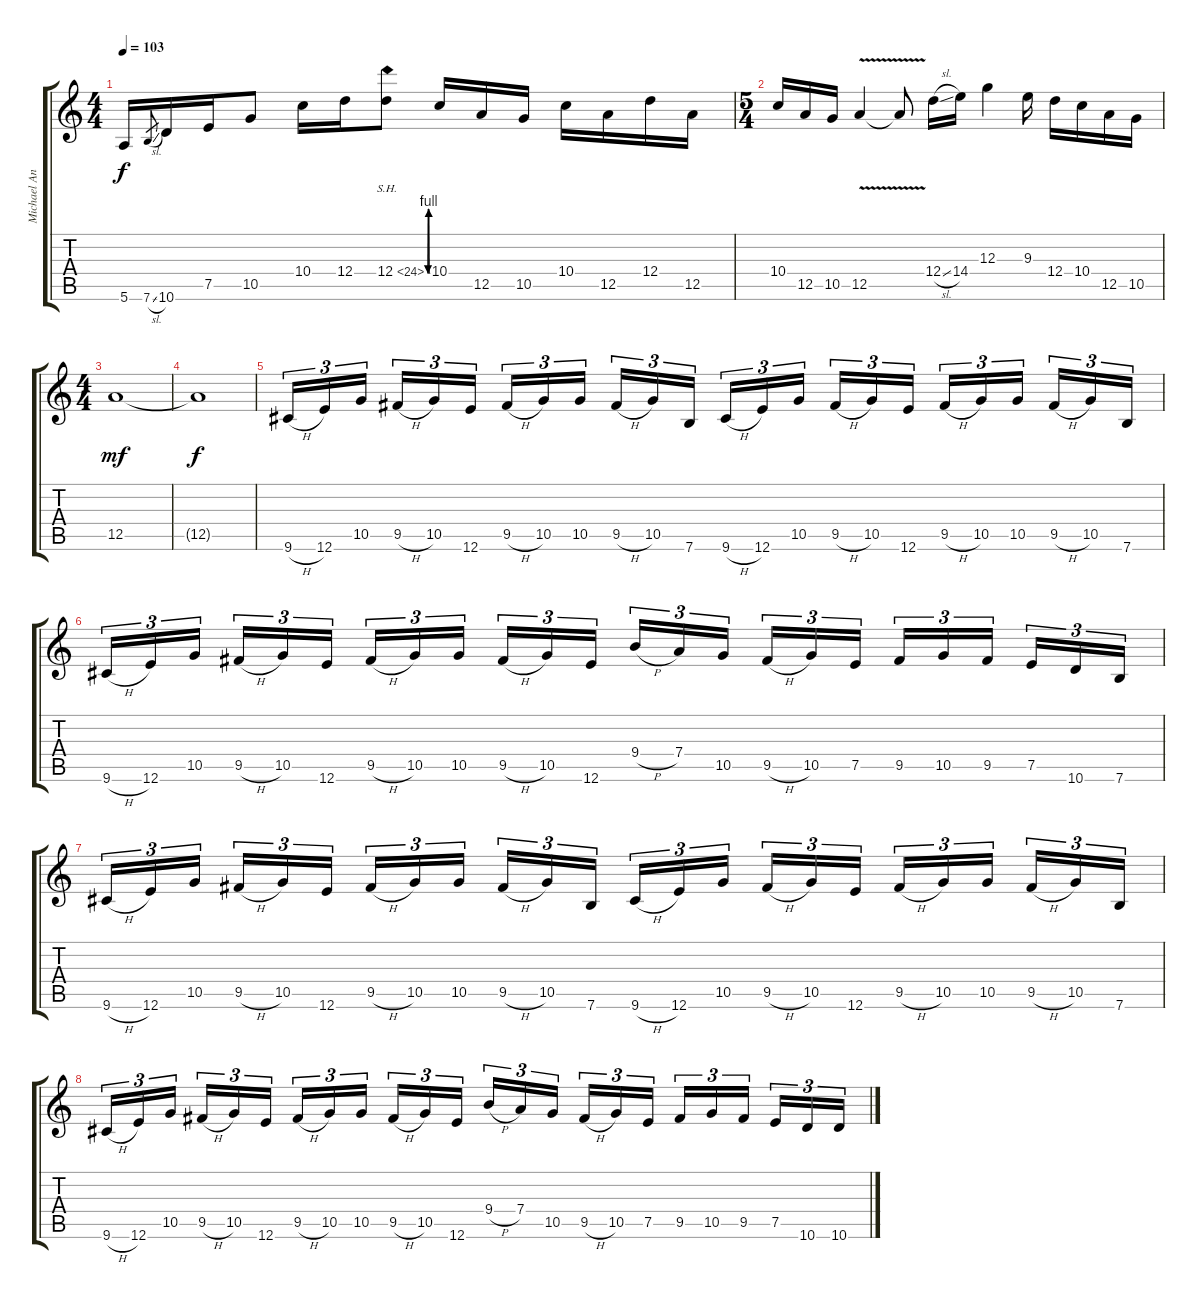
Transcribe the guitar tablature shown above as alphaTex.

\track ("Michael Angelo" "Michael An") {instrument distortionguitar}
\staff {score tabs}
\tuning (E4 B3 G3 D3 A2 E2) {hide}
\ts (4 4)
\tempo 103
\clef g2
\ks c
5.6{t}.16{dy f} 7.6{sl}.8{gr} 10.6.16 7.5.16 10.5.8 10.4.16 12.4.16 12.4{be (custom 0 0 15 4 30 4 45 0 60 0) sh 12}.8 10.4.16 12.5.16 10.5.16 10.4.16 12.5.16 12.4.16 12.5.16 |
\ts (5 4)
10.4.16 12.5.16 10.5.16 12.5{v}.4 12.5{t}.8 12.4{sl}.16 14.4.16 12.3.4 9.3.16 12.4.16 10.4.16 12.5.16 10.5.16 |
\ts (4 4)
12.5.1{dy mf} |
12.5{t}.1{dy f} |
9.6{h}.16{tu (3 2)} 12.6.16{tu (3 2)} 10.5.16{tu (3 2)} 9.5{h}.16{tu (3 2)} 10.5.16{tu (3 2)} 12.6.16{tu (3 2)} 9.5{h}.16{tu (3 2)} 10.5.16{tu (3 2)} 10.5.16{tu (3 2)} 9.5{h}.16{tu (3 2)} 10.5.16{tu (3 2)} 7.6.16{tu (3 2)} 9.6{h}.16{tu (3 2)} 12.6.16{tu (3 2)} 10.5.16{tu (3 2)} 9.5{h}.16{tu (3 2)} 10.5.16{tu (3 2)} 12.6.16{tu (3 2)} 9.5{h}.16{tu (3 2)} 10.5.16{tu (3 2)} 10.5.16{tu (3 2)} 9.5{h}.16{tu (3 2)} 10.5.16{tu (3 2)} 7.6.16{tu (3 2)} |
9.6{h}.16{tu (3 2)} 12.6.16{tu (3 2)} 10.5.16{tu (3 2)} 9.5{h}.16{tu (3 2)} 10.5.16{tu (3 2)} 12.6.16{tu (3 2)} 9.5{h}.16{tu (3 2)} 10.5.16{tu (3 2)} 10.5.16{tu (3 2)} 9.5{h}.16{tu (3 2)} 10.5.16{tu (3 2)} 12.6.16{tu (3 2)} 9.4{h}.16{tu (3 2)} 7.4.16{tu (3 2)} 10.5.16{tu (3 2)} 9.5{h}.16{tu (3 2)} 10.5.16{tu (3 2)} 7.5.16{tu (3 2)} 9.5.16{tu (3 2)} 10.5.16{tu (3 2)} 9.5.16{tu (3 2)} 7.5.16{tu (3 2)} 10.6.16{tu (3 2)} 7.6.16{tu (3 2)} |
9.6{h}.16{tu (3 2)} 12.6.16{tu (3 2)} 10.5.16{tu (3 2)} 9.5{h}.16{tu (3 2)} 10.5.16{tu (3 2)} 12.6.16{tu (3 2)} 9.5{h}.16{tu (3 2)} 10.5.16{tu (3 2)} 10.5.16{tu (3 2)} 9.5{h}.16{tu (3 2)} 10.5.16{tu (3 2)} 7.6.16{tu (3 2)} 9.6{h}.16{tu (3 2)} 12.6.16{tu (3 2)} 10.5.16{tu (3 2)} 9.5{h}.16{tu (3 2)} 10.5.16{tu (3 2)} 12.6.16{tu (3 2)} 9.5{h}.16{tu (3 2)} 10.5.16{tu (3 2)} 10.5.16{tu (3 2)} 9.5{h}.16{tu (3 2)} 10.5.16{tu (3 2)} 7.6.16{tu (3 2)} |
9.6{h}.16{tu (3 2)} 12.6.16{tu (3 2)} 10.5.16{tu (3 2)} 9.5{h}.16{tu (3 2)} 10.5.16{tu (3 2)} 12.6.16{tu (3 2)} 9.5{h}.16{tu (3 2)} 10.5.16{tu (3 2)} 10.5.16{tu (3 2)} 9.5{h}.16{tu (3 2)} 10.5.16{tu (3 2)} 12.6.16{tu (3 2)} 9.4{h}.16{tu (3 2)} 7.4.16{tu (3 2)} 10.5.16{tu (3 2)} 9.5{h}.16{tu (3 2)} 10.5.16{tu (3 2)} 7.5.16{tu (3 2)} 9.5.16{tu (3 2)} 10.5.16{tu (3 2)} 9.5.16{tu (3 2)} 7.5.16{tu (3 2)} 10.6.16{tu (3 2)} 10.6.16{tu (3 2)}
